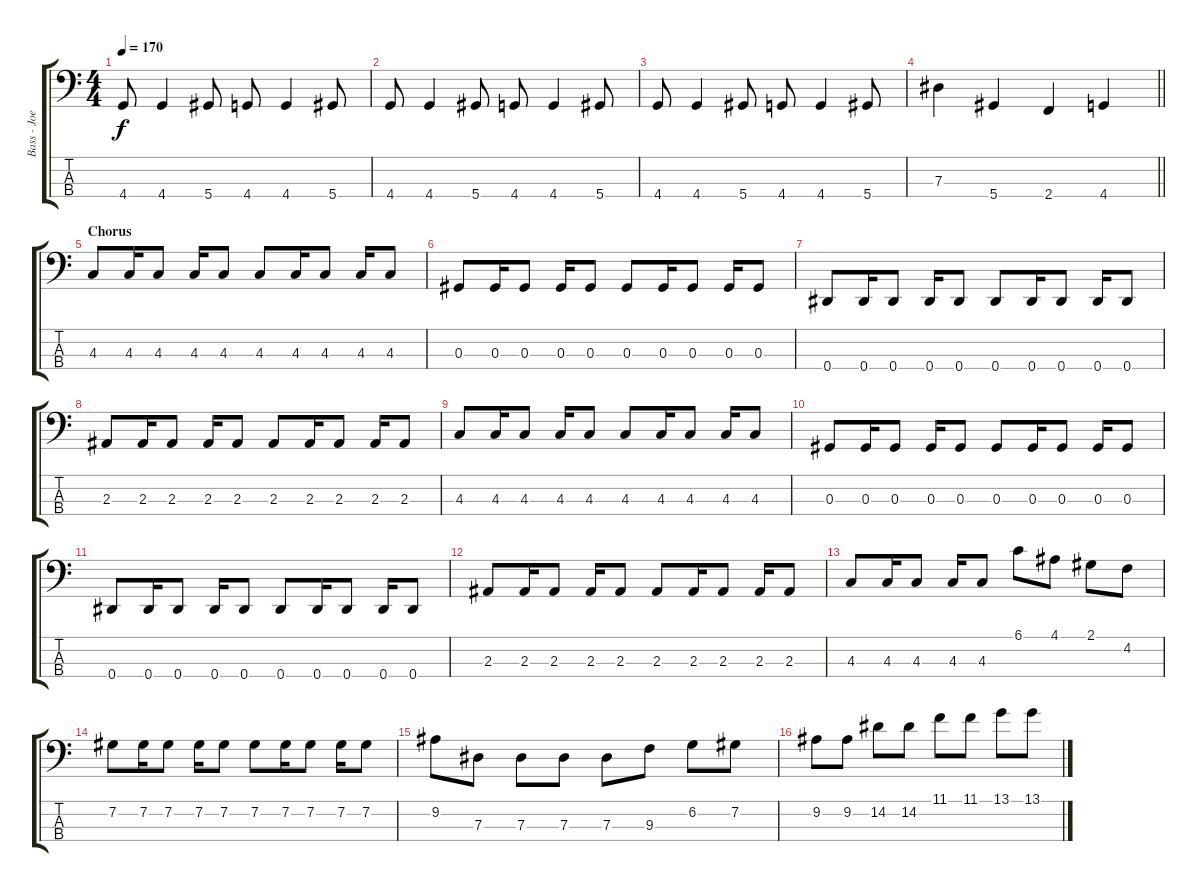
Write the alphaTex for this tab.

\track ("Bass - Joe" "Bass - Joe") {instrument electricbassfinger}
\staff {score tabs}
\tuning (Gb2 Db2 Ab1 Eb1) {hide}
\ts (4 4)
\tempo 170
\clef f4
\ks c
4.4.8{dy f} 4.4.4 5.4.8 4.4.8 4.4.4 5.4.8 |
4.4.8 4.4.4 5.4.8 4.4.8 4.4.4 5.4.8 |
4.4.8 4.4.4 5.4.8 4.4.8 4.4.4 5.4.8 |
\barLineRight lightlight
7.3.4 5.4.4 2.4.4 4.4.4 |
\section ("" "Chorus")
4.3.8 4.3.16 4.3.8 4.3.16 4.3.8 4.3.8 4.3.16 4.3.8 4.3.16 4.3.8 |
0.3.8 0.3.16 0.3.8 0.3.16 0.3.8 0.3.8 0.3.16 0.3.8 0.3.16 0.3.8 |
0.4.8 0.4.16 0.4.8 0.4.16 0.4.8 0.4.8 0.4.16 0.4.8 0.4.16 0.4.8 |
2.3.8 2.3.16 2.3.8 2.3.16 2.3.8 2.3.8 2.3.16 2.3.8 2.3.16 2.3.8 |
4.3.8 4.3.16 4.3.8 4.3.16 4.3.8 4.3.8 4.3.16 4.3.8 4.3.16 4.3.8 |
0.3.8 0.3.16 0.3.8 0.3.16 0.3.8 0.3.8 0.3.16 0.3.8 0.3.16 0.3.8 |
0.4.8 0.4.16 0.4.8 0.4.16 0.4.8 0.4.8 0.4.16 0.4.8 0.4.16 0.4.8 |
2.3.8 2.3.16 2.3.8 2.3.16 2.3.8 2.3.8 2.3.16 2.3.8 2.3.16 2.3.8 |
4.3.8 4.3.16 4.3.8 4.3.16 4.3.8 6.1.8 4.1.8 2.1.8 4.2.8 |
7.2.8 7.2.16 7.2.8 7.2.16 7.2.8 7.2.8 7.2.16 7.2.8 7.2.16 7.2.8 |
9.2.8 7.3.8 7.3.8 7.3.8 7.3.8 9.3.8 6.2.8 7.2.8 |
9.2.8 9.2.8 14.2.8 14.2.8 11.1.8 11.1.8 13.1.8 13.1.8
